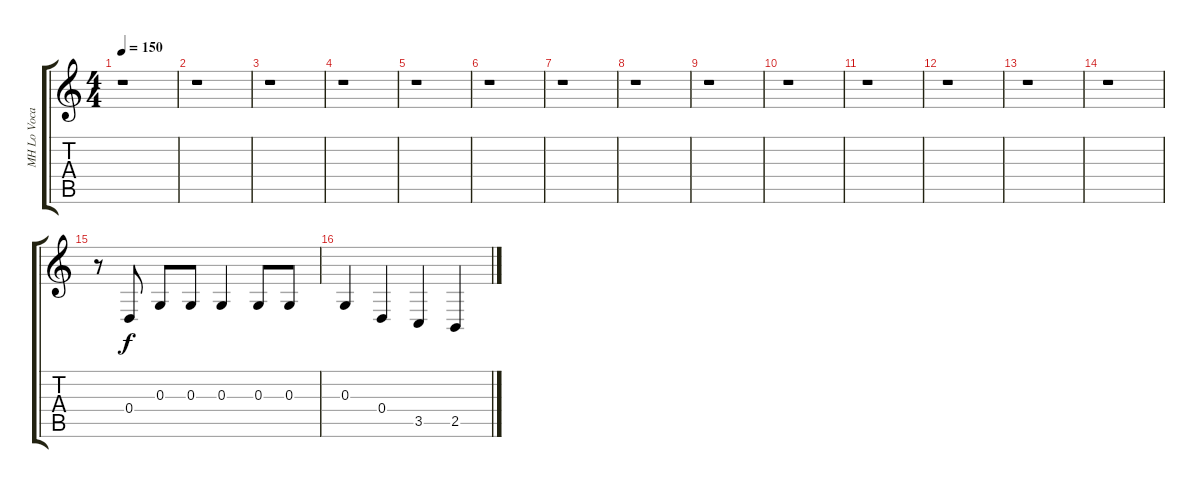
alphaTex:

\track ("MH Lo Vocals" "MH Lo Voca") {instrument altosax}
\staff {score tabs}
\tuning (E4 B3 G3 D3 A2 E2) {hide}
\ts (4 4)
\tempo 150
\clef g2
\ks c
r.1{dy f} |
r.1 |
r.1 |
r.1 |
r.1 |
r.1 |
r.1 |
r.1 |
r.1 |
r.1 |
r.1 |
r.1 |
r.1 |
r.1 |
r.8 0.4.8 0.3.8 0.3.8 0.3.4 0.3.8 0.3.8 |
0.3.4 0.4.4 3.5.4 2.5.4
